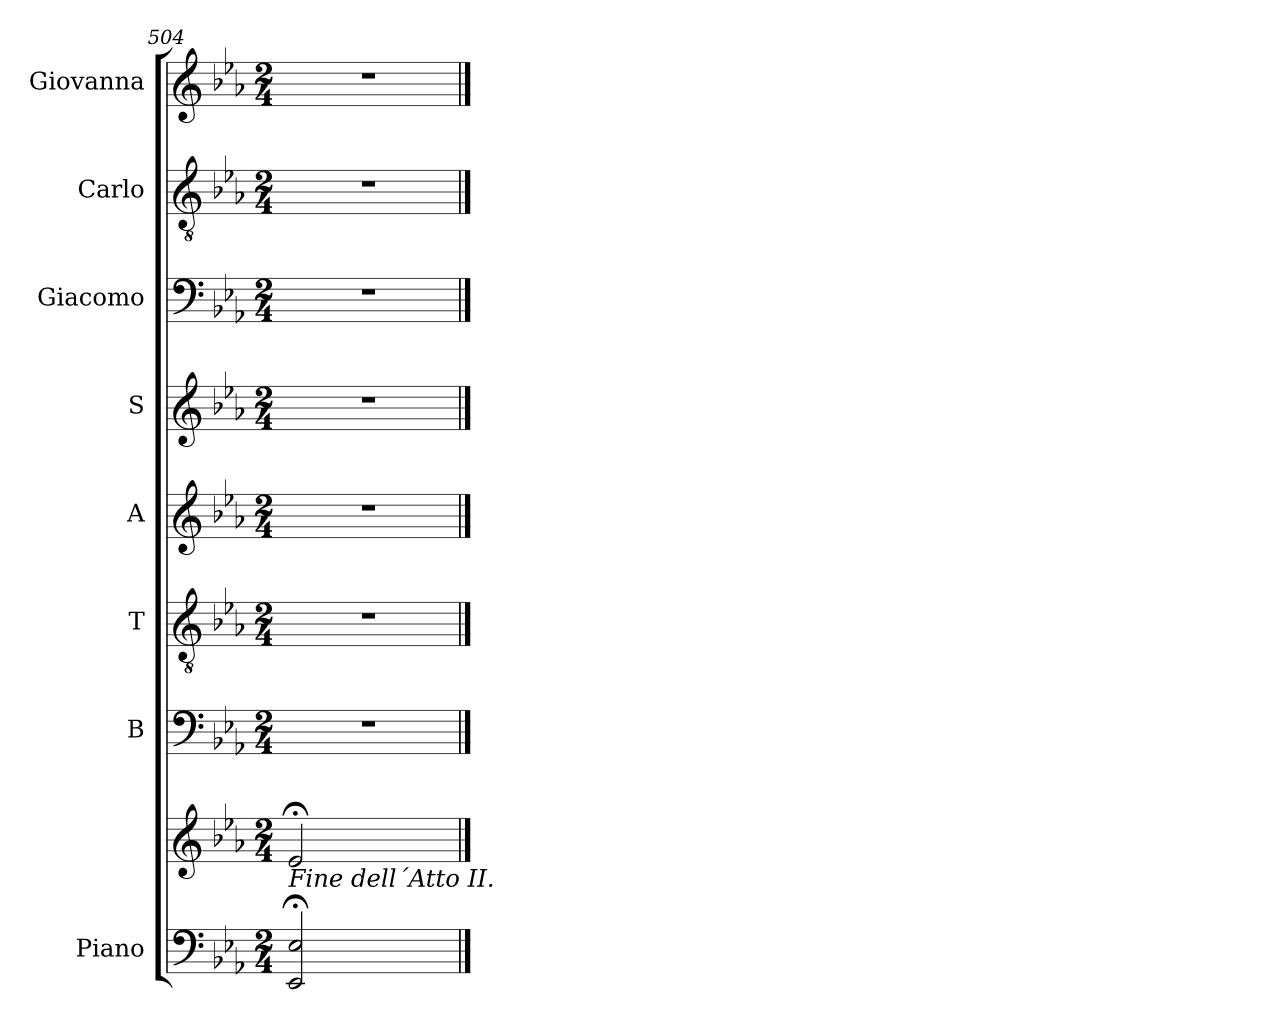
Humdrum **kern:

**kern	**kern	**kern	**kern	**kern	**kern	**kern	**kern	**kern
*part8	*part8	*part7	*part6	*part5	*part4	*part3	*part2	*part1
*staff9	*staff8	*staff7	*staff6	*staff5	*staff4	*staff3	*staff2	*staff1
*I"Piano	*	*I"B	*I"T	*I"A	*I"S	*I"Giacomo	*I"Carlo	*I"Giovanna
*I'Pno	*	*I'B	*I'T	*I'A	*I'S	*	*	*
*clefF4	*clefG2	*clefF4	*clefGv2	*clefG2	*clefG2	*clefF4	*clefGv2	*clefG2
*k[b-e-a-]	*k[b-e-a-]	*k[b-e-a-]	*k[b-e-a-]	*k[b-e-a-]	*k[b-e-a-]	*k[b-e-a-]	*k[b-e-a-]	*k[b-e-a-]
*M2/4	*M2/4	*M2/4	*M2/4	*M2/4	*M2/4	*M2/4	*M2/4	*M2/4
=504	=504	=504	=504	=504	=504	=504	=504	=504
!LO:TX:a:i:t=Fine dell´Atto II.	!	!	!	!	!	!	!	!
2EE-/;< 2E-/;<	2e-;</	2r	2r	2r	2r	2r	2r	2r
==	==	==	==	==	==	==	==	==
*-	*-	*-	*-	*-	*-	*-	*-	*-
